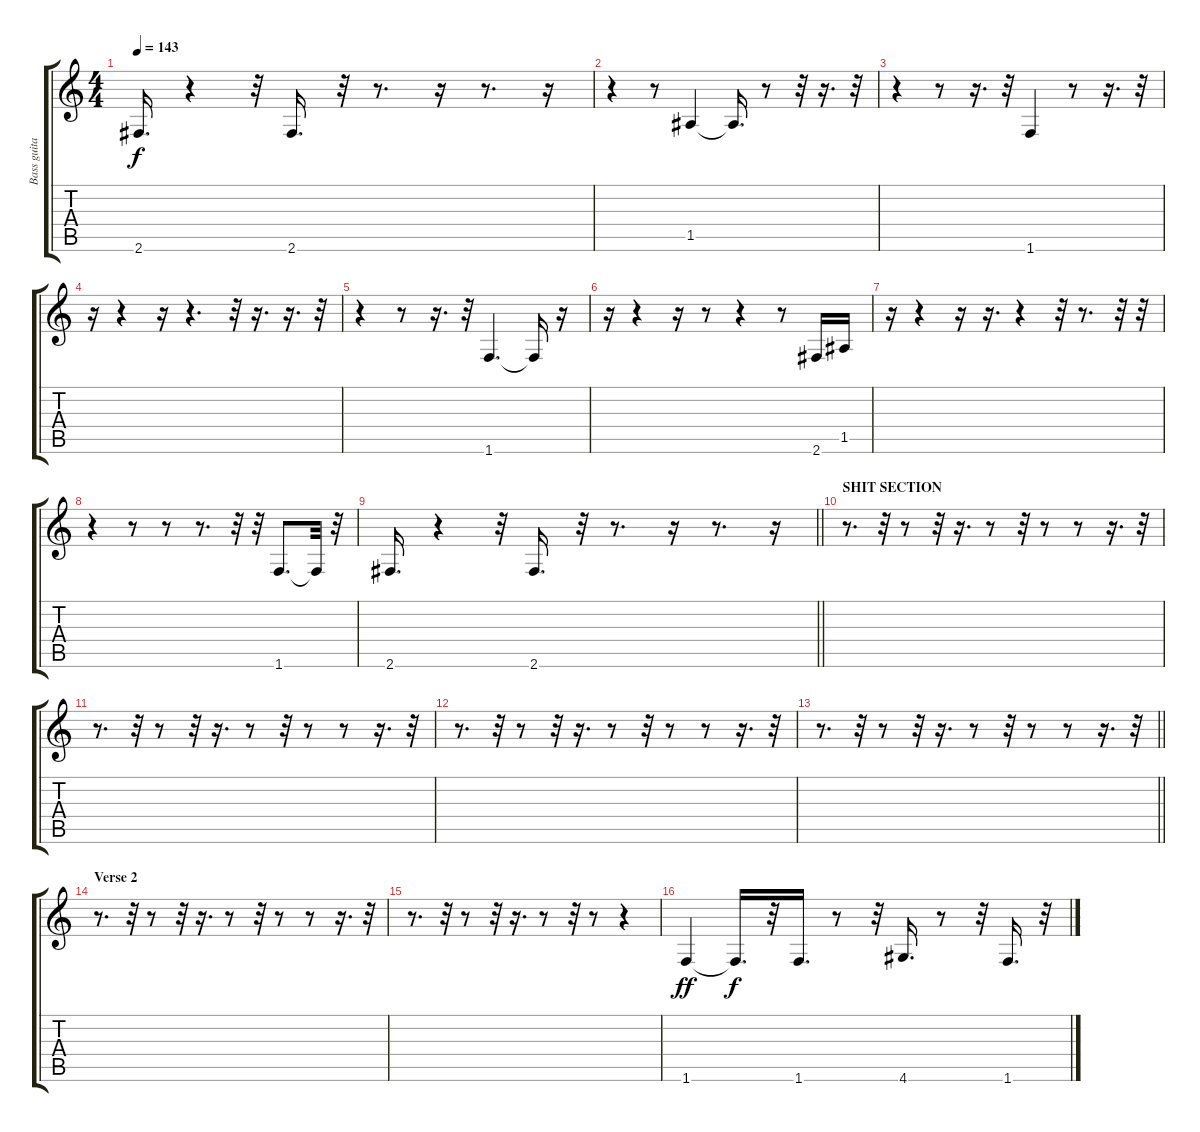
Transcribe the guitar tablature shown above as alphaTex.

\track ("Bass guitar" "Bass guita") {instrument electricbassfinger}
\staff {score tabs}
\tuning (E4 B3 G3 D3 A2 E2) {hide}
\ts (4 4)
\tempo 143
\clef g2
\ks c
2.6.16{d dy f} r.4 r.32 2.6.16{d} r.32 r.8{d} r.16 r.8{d} r.16 |
r.4 r.8 1.5.4 1.5{t}.16{d} r.8 r.32 r.16{d} r.32 |
r.4 r.8 r.16{d} r.32 1.6.4 r.8 r.16{d} r.32 |
r.16 r.4 r.16 r.4{d} r.32 r.16{d} r.16{d} r.32 |
r.4 r.8 r.16{d} r.32 1.6.4{d} 1.6{t}.16 r.16 |
r.16 r.4 r.16 r.8 r.4 r.8 2.6.16 1.5.16 |
r.16 r.4 r.16 r.16{d} r.4 r.32 r.8{d} r.32 r.32 |
r.4 r.8 r.8 r.8{d} r.32 r.32 1.6.8{d} 1.6{t}.32 r.32 |
\barLineRight lightlight
2.6.16{d} r.4 r.32 2.6.16{d} r.32 r.8{d} r.16 r.8{d} r.16 |
\section ("" "SHIT SECTION")
r.8{d} r.32 r.8 r.32 r.16{d} r.8 r.32 r.8 r.8 r.16{d} r.32 |
r.8{d} r.32 r.8 r.32 r.16{d} r.8 r.32 r.8 r.8 r.16{d} r.32 |
r.8{d} r.32 r.8 r.32 r.16{d} r.8 r.32 r.8 r.8 r.16{d} r.32 |
\barLineRight lightlight
r.8{d} r.32 r.8 r.32 r.16{d} r.8 r.32 r.8 r.8 r.16{d} r.32 |
\section ("" "Verse 2")
r.8{d} r.32 r.8 r.32 r.16{d} r.8 r.32 r.8 r.8 r.16{d} r.32 |
r.8{d} r.32 r.8 r.32 r.16{d} r.8 r.32 r.8 r.4 |
1.6.4{dy ff} 1.6{t}.16{d dy f} r.32 1.6.16{d} r.8 r.32 4.6.16{d} r.8 r.32 1.6.16{d} r.32
